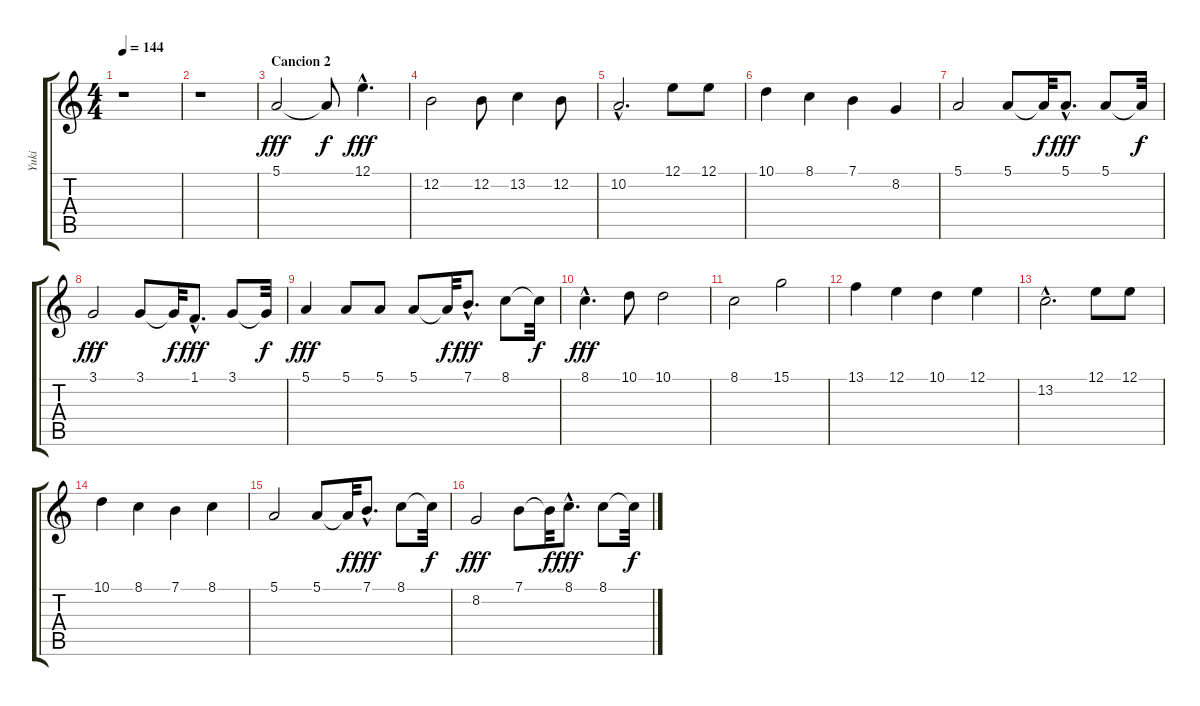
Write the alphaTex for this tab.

\track ("Yuki" "Yuki") {instrument violin}
\staff {score tabs}
\tuning (E4 B3 G3 D3 A2 E2) {hide}
\ts (4 4)
\tempo 144
\clef g2
\ks c
r.1{dy fff} |
r.1 |
\section ("" "Cancion 2")
5.1.2 5.1{t}.8{dy f} 12.1{hac}.4{d dy fff} |
12.2.2 12.2.8 13.2.4 12.2.8 |
10.2{hac}.2{d} 12.1.8 12.1.8 |
10.1.4 8.1.4 7.1.4 8.2.4 |
5.1.2 5.1.8 5.1{t}.32{dy f} 5.1{hac}.8{d dy fff} 5.1.8 5.1{t}.32{dy f} |
3.1.2{dy fff} 3.1.8 3.1{t}.32{dy f} 1.1{hac}.8{d dy fff} 3.1.8 3.1{t}.32{dy f} |
5.1.4{dy fff} 5.1.8 5.1.8 5.1.8 5.1{t}.32{dy f} 7.1{hac}.8{d dy fff} 8.1.8 8.1{t}.32{dy f} |
8.1{hac}.4{d dy fff} 10.1.8 10.1.2 |
8.1.2 15.1.2 |
13.1.4 12.1.4 10.1.4 12.1.4 |
13.2{hac}.2{d} 12.1.8 12.1.8 |
10.1.4 8.1.4 7.1.4 8.1.4 |
5.1.2 5.1.8 5.1{t}.32{dy f} 7.1{hac}.8{d dy fff} 8.1.8 8.1{t}.32{dy f} |
8.2.2{dy fff} 7.1.8 7.1{t}.32{dy f} 8.1{hac}.8{d dy fff} 8.1.8 8.1{t}.32{dy f}
